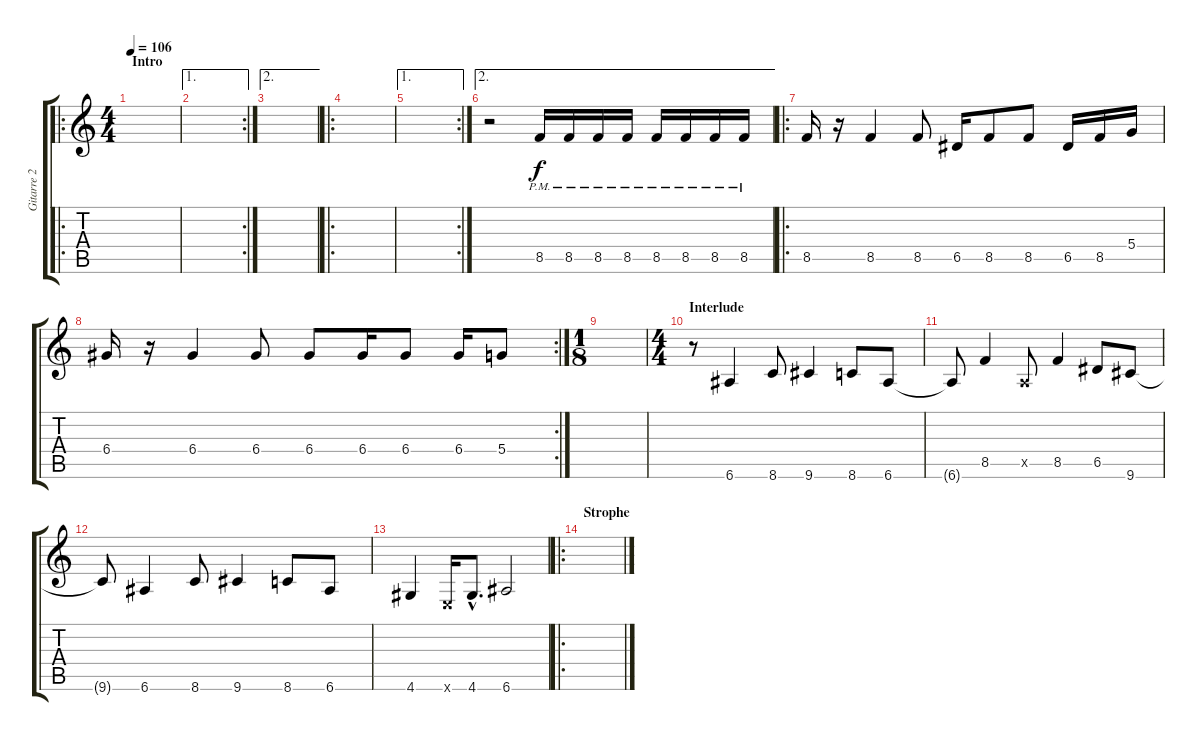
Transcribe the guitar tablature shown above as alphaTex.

\track ("Gitarre 2" "Gitarre 2") {instrument distortionguitar}
\staff {score tabs}
\tuning (E4 B3 G3 D3 A2 E2) {hide}
\ro
\ts (4 4)
\section ("" "Intro")
\tempo 106
\clef g2
\ks c
|
\ae 1
\rc 2
|
\ae 2
|
\ro
|
\ae 1
\rc 2
|
\ae 2
r.2{volume 16} 8.5{pm}.16 8.5{pm}.16 8.5{pm}.16 8.5{pm}.16 8.5{pm}.16 8.5{pm}.16 8.5{pm}.16 8.5{pm}.16 |
\ro
8.5.16 r.16 8.5.4 8.5.8 6.5.16 8.5.8 8.5.8 6.5.16 8.5.16 5.4.16 |
\rc 2
6.4.16 r.16 6.4.4 6.4.8 6.4.8 6.4.16 6.4.8 6.4.16 5.4.8 |
\ts (1 8)
|
\ts (4 4)
\section ("" "Interlude")
r.8{volume 16} 6.6.4 8.6.8 9.6.4 8.6.8 6.6.8 |
6.6{t}.8 8.5.4 0.5{x}.8 8.5.4 6.5.8 9.6.8 |
9.6{t}.8 6.6.4 8.6.8 9.6.4 8.6.8 6.6.8 |
4.6.4 0.6{x}.16 4.6{hac}.8{d} 6.6.2 |
\ro
\section ("" "Strophe")
